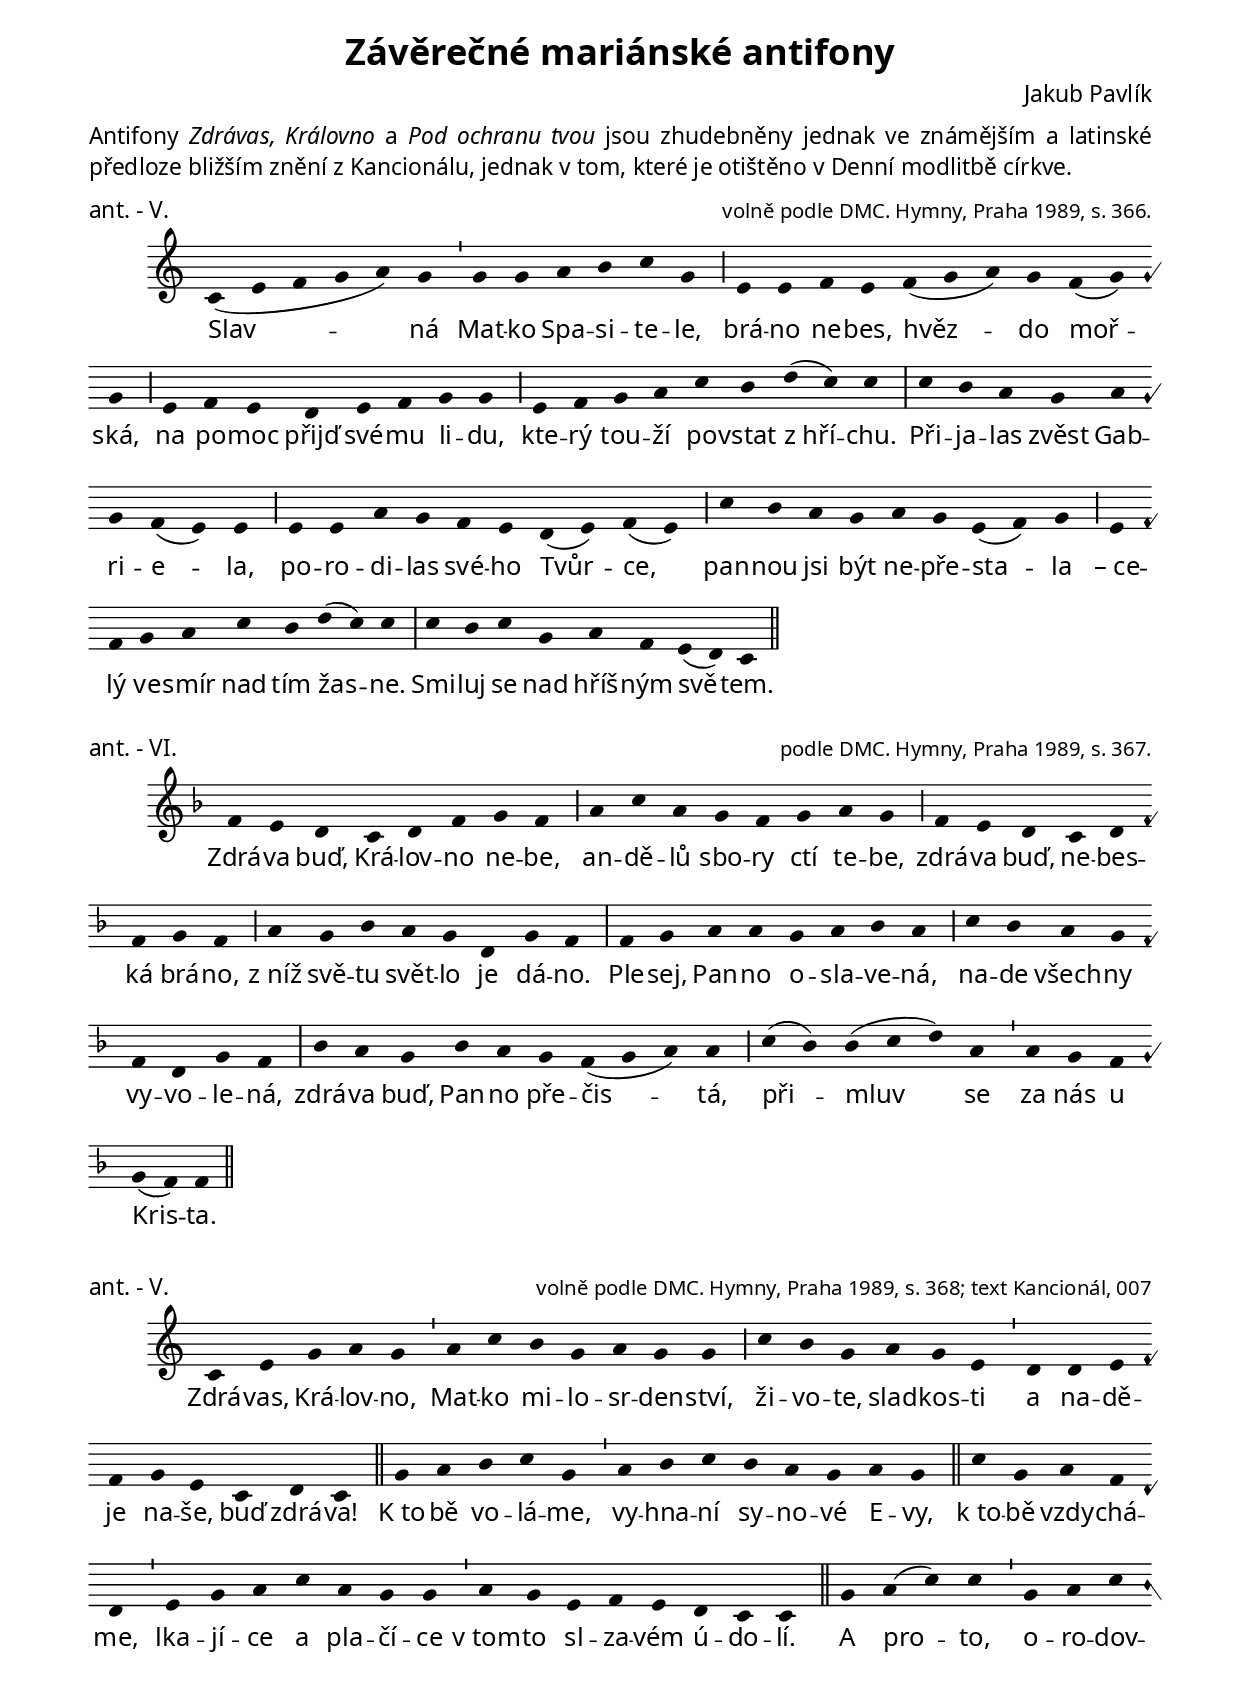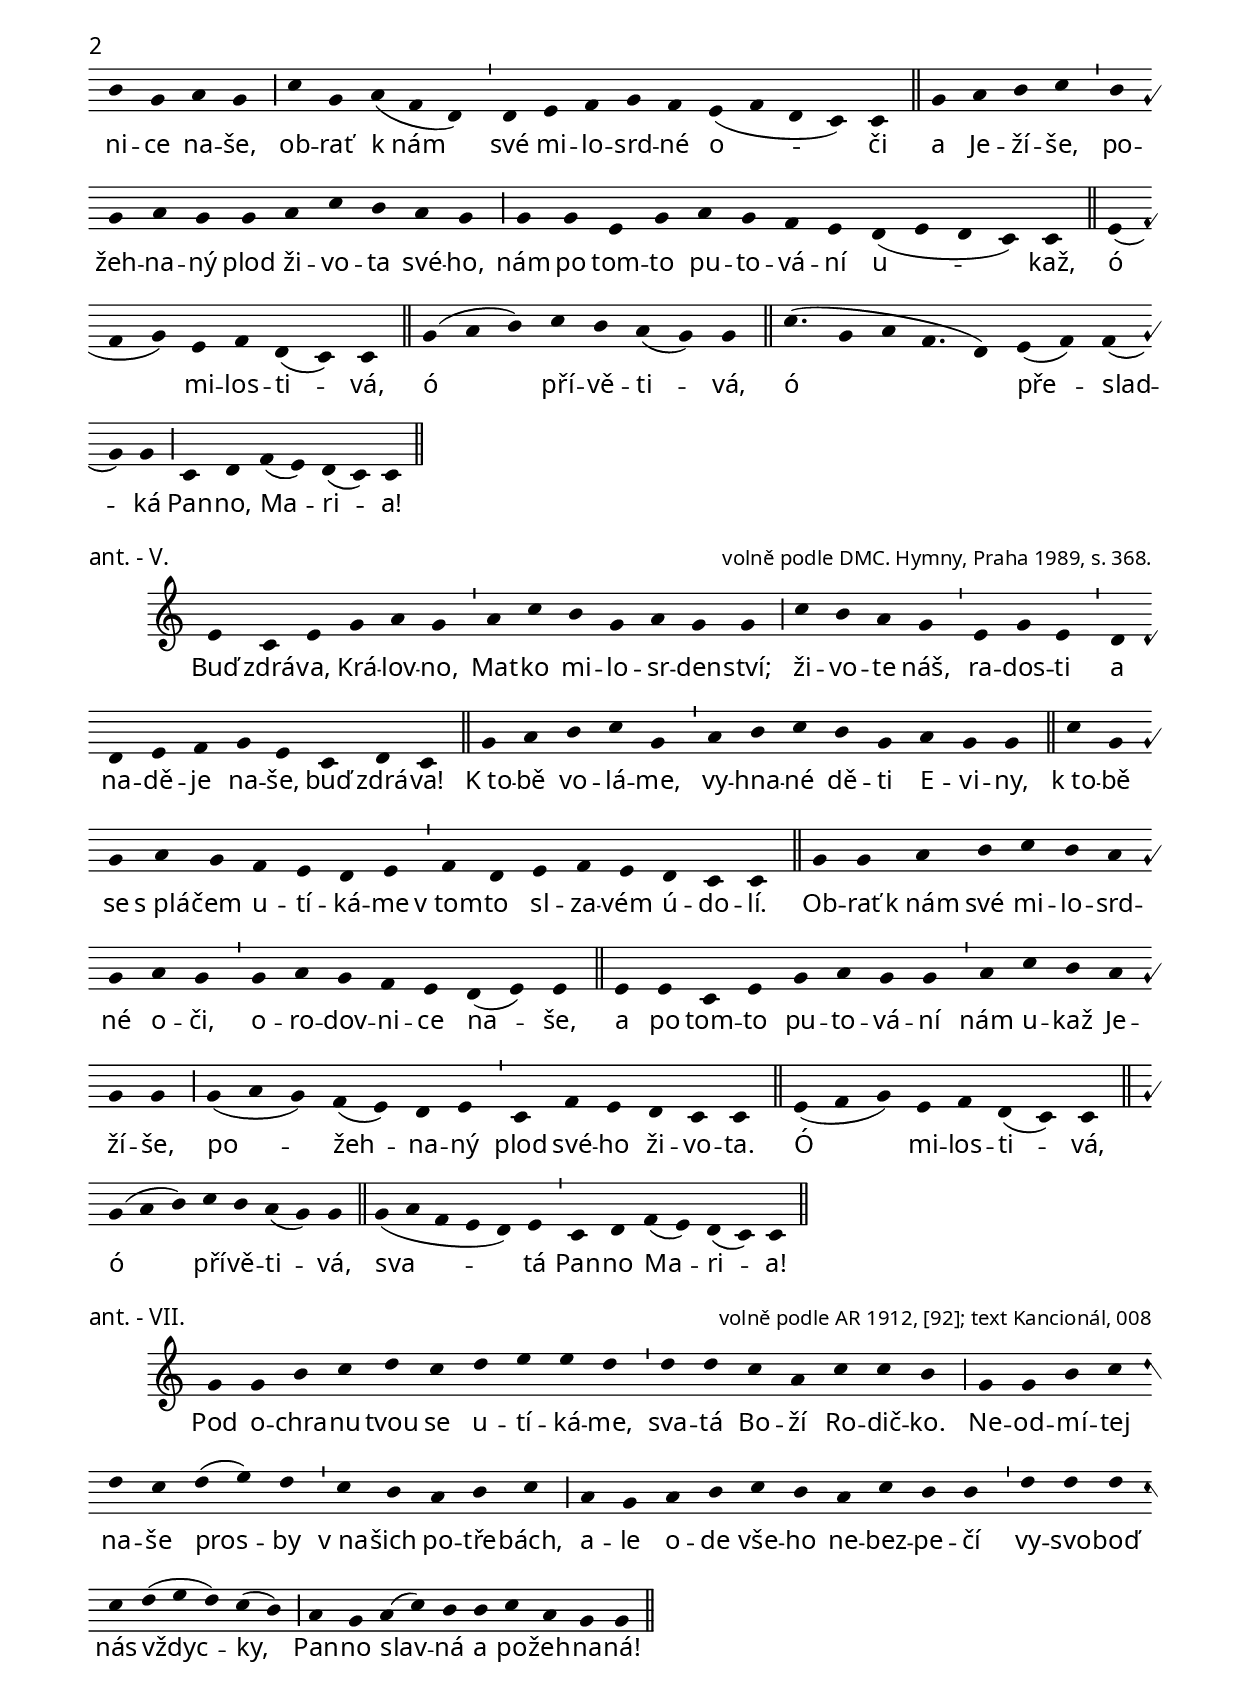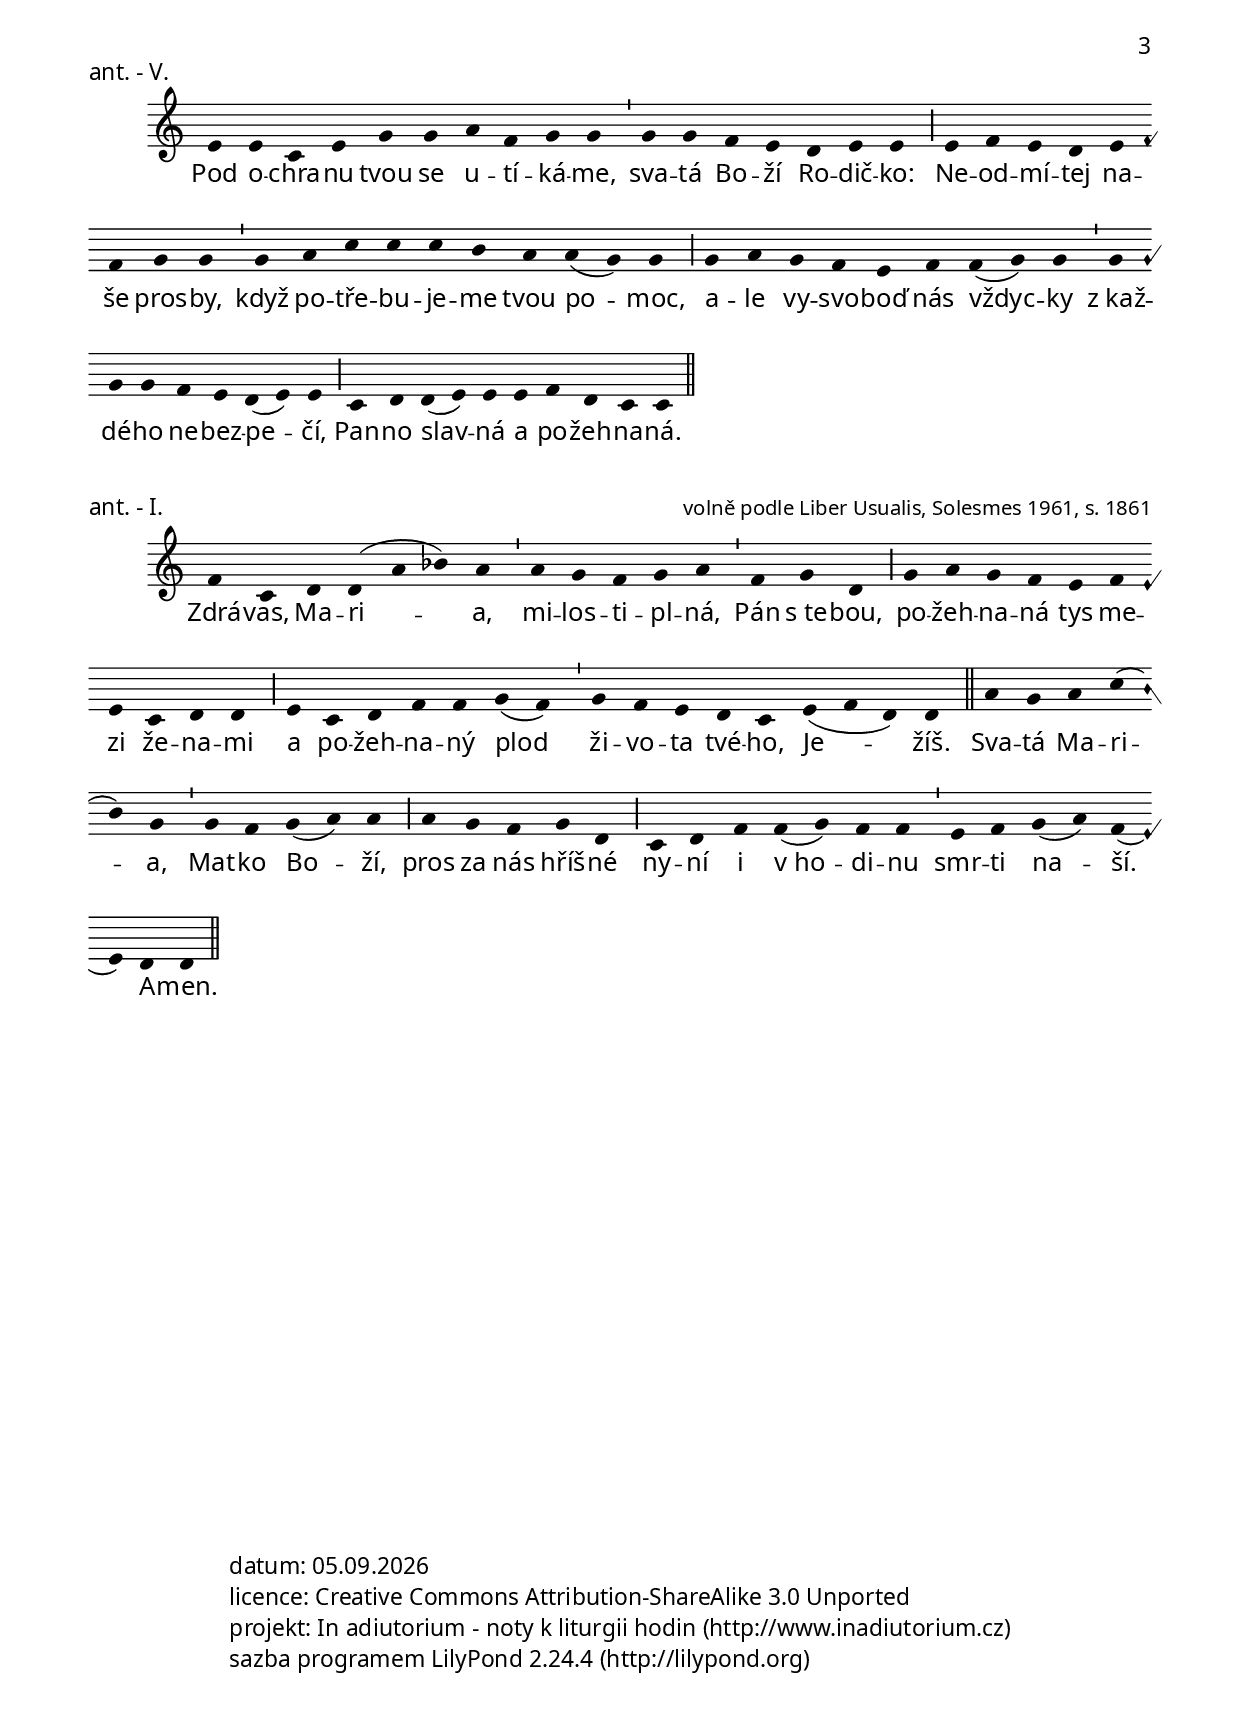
\version "2.17.24"

\header {
  title = "Závěrečné mariánské antifony"
  composer = "Jakub Pavlík"
}

\include "spolecne.ly"

\markup\justify{
  Antifony
  \italic{Zdrávas, Královno} a \italic{Pod ochranu tvou}
  jsou zhudebněny jednak ve známějším a latinské předloze bližším znění
  z Kancionálu, jednak v tom, které je otištěno v Denní modlitbě církve.
}

\score {
  \relative c' {
    \choralniRezim
    c4( e f g a) g \barMin g g a b c g \barMaior
    e e f e f( g a) g f( g) g \barMaior
    e f e d e f g g \barMaior
    e f g a c b d( c) c \barMax
    c b a g a g f( e) e \barMaior
    e e a g f e d( e) f( e) \barMaior
    c' b a g a g e( f) g \barMaior
    e f g a c b d( c) c \barMax
    c b c g a f e( d) c \barFinalis
  }
  \addlyrics {
    Slav -- ná Mat -- ko Spa -- si -- te -- le,
    brá -- no ne -- bes, hvěz -- do moř -- ská,
    na po -- moc přijď své -- mu li -- du,
    kte -- rý tou -- ží po -- vstat z_hří -- chu.

    Při -- ja -- las zvěst Gab -- ri -- e -- la,
    po -- ro -- di -- las své -- ho Tvůr -- ce,
    pan -- nou jsi být ne -- pře -- sta -- la
    –_ce -- lý ve -- smír nad tím žas -- ne.

    Smi -- luj se nad hříš -- ným svě -- tem.
  }
  \header {
    fons_externus = "volně podle DMC. Hymny, Praha 1989, s. 366."
    quid = "ant."
    modus = "V"
    differentia = ""
    psalmus = ""
    id = "alma"
    piece = \markup {\sestavTitulekBezZalmu}
  }
}

\score {
  \relative c' {
    \choralniRezim
    \key f \major

    f4 e d c d f g f \barMaior
    a c a g f g a g \barMaior
    f e d c d f g f \barMaior
    a g bes a g d g f \barMax

    f g a a g a bes a \barMaior
    c bes a g f d g f \barMax
    bes a g bes a g f( g a) a \barMaior
    c( bes) bes( c d) a \barMin a g f g( f) f \barFinalis
  }
  \addlyrics {
    Zdrá -- va buď, Krá -- lov -- no ne -- be,
    an -- dě -- lů sbo -- ry ctí te -- be,
    zdrá -- va buď, ne -- bes -- ká brá -- no,
    z_níž svě -- tu svět -- lo je dá -- no.

    Ple -- sej, Pan -- no o -- sla -- ve -- ná,
    na -- de všech -- ny vy -- vo -- le -- ná,
    zdrá -- va buď, Pan -- no pře -- čis -- tá,
    při -- mluv se za nás u Kris -- ta.
  }
  \header {
    fons_externus = "podle DMC. Hymny, Praha 1989, s. 367."
    quid = "ant."
    modus = "VI"
    differentia = ""
    psalmus = ""
    id = "averegina"
    piece = \markup {\sestavTitulekBezZalmu}
  }
}

\score {
  \relative c' {
    \choralniRezim
    c4 e g a g \barMin
    a c b g a g g \barMaior
    c b g a g e \barMin
    d d e f g e c d c \barFinalis

    g' a b c g \barMin
    a b c b a g a g \barFinalis
    c g a f d \barMin
    e g a c a g g \barMin
    a g e f e d c c \barFinalis

    g' a( c) c \barMin g a c b g a g \barMaior
    c g a( f d) \barMin d e f g f e( f d c) c \barFinalis

    g' a b c \barMin b g a g g a c b a g \barMaior
    g g e g a g f e d( e d c) c \barFinalis

    e( f g) e f d( c) c \barFinalis

    g'( a b) c b a( g) g \barFinalis

    c4.( g4 a f4. d4) e( f) f( g) g \barMaior
    c, d f( e) d( c) c \barFinalis
  }
  \addlyrics {
    Zdrá -- vas, Krá -- lov -- no,
    Mat -- ko mi -- lo -- sr -- den -- ství,
    ži -- vo -- te, slad -- kos -- ti
    a na -- dě -- je na -- še, buď zdrá -- va!

    K_to -- bě vo -- lá -- me,
    vy -- hna -- ní sy -- no -- vé E -- vy,

    k_to -- bě vzdy -- chá -- me,
    lka -- jí -- ce a pla -- čí -- ce
    v_tom -- to sl -- za -- vém ú -- do -- lí.

    A pro -- to, o -- ro -- dov -- ni -- ce na -- še,
    ob -- rať k_nám své mi -- lo -- srd -- né o -- či

    a Je -- ží -- še,
    po -- žeh -- na -- ný plod ži -- vo -- ta své -- ho,
    nám po tom -- to pu -- to -- vá -- ní u -- kaž,

    ó mi -- los -- ti -- vá,

    ó pří -- vě -- ti -- vá,

    ó pře -- slad -- ká Pan -- no, Ma -- ri -- a!
  }
  \header {
    fons_externus = "volně podle DMC. Hymny, Praha 1989, s. 368; text Kancionál, 007"
    quid = "ant."
    modus = "V"
    differentia = ""
    psalmus = ""
    poet = "Jednotný kancionál (30. vyd., 2004) 007"
    id = "salve"
    piece = \markup {\sestavTitulekBezZalmu}
  }
}

\score {
  \relative c' {
    \choralniRezim
    e4 c e g a g \barMin
    a c b g a g g \barMaior
    c b a g \barMin
    e g e \barMin
    d d e f g e c d c \barFinalis

    g' a b c g \barMin
    a b c b g a g g \barFinalis
    c g g a g f e d e \barMin
    f d e f e d c c \barFinalis

    g' g a b c b a g a g \barMin
    g a g f e d( e) e \barFinalis
    e e c e g a g g \barMin
    a c b a g g \barMaior
    g( a g) f( e) d e \barMin
    c f e d c c \barFinalis

    e( f g) e f d( c) c \barFinalis

    g'( a b) c b a( g) g \barFinalis

    g( a f e d) e \barMin
    c d f( e) d( c) c \barFinalis
  }
  \addlyrics {
    Buď zdrá -- va, Krá -- lov -- no,
    Mat -- ko mi -- lo -- sr -- den -- ství;
    ži -- vo -- te náš,
    ra -- dos -- ti
    a na -- dě -- je na -- še, buď zdrá -- va!

    K_to -- bě vo -- lá -- me,
    vy -- hna -- né dě -- ti E -- vi -- ny,

    k_to -- bě se s_plá -- čem u -- tí -- ká -- me
    v_tom -- to sl -- za -- vém ú -- do -- lí.

    Ob -- rať k_nám své mi -- lo -- srd -- né o -- či,
    o -- ro -- dov -- ni -- ce na -- še,

    a po tom -- to pu -- to -- vá -- ní
    nám u -- kaž Je -- ží -- še,
    po -- žeh -- na -- ný
    plod své -- ho ži -- vo -- ta.

    Ó mi -- los -- ti -- vá,

    ó pří -- vě -- ti -- vá,

    sva -- tá
    Pan -- no Ma -- ri -- a!
  }
  \header {
    fons_externus = "volně podle DMC. Hymny, Praha 1989, s. 368."
    quid = "ant."
    modus = "V"
    differentia = ""
    psalmus = ""
    id = "salve2"
    piece = \markup {\sestavTitulekBezZalmu}
  }
}

\score {
  \relative c'' {
    \choralniRezim
    g4 g b c d c d e e d \barMin
    d d c a c c b \barMaior
    g g b c d c d( e) d \barMin
    c b a b c \barMaior
    a g a b c b a c b b \barMin
    d d d c d( e d) c( b) \barMaior
    a g a( c) b b c a g g \barFinalis
  }
  \addlyrics {
    Pod o -- chra -- nu tvou se u -- tí -- ká -- me,
    sva -- tá Bo -- ží Ro -- dič -- ko.
    Ne -- od -- mí -- tej na -- še pros -- by
    v_na -- šich po -- tře -- bách,
    a -- le o -- de vše -- ho ne -- bez -- pe -- čí
    vy -- svo -- boď nás vždyc -- ky,
    Pan -- no slav -- ná a po -- žeh -- na -- ná!
  }
  \header {
    fons_externus = "volně podle AR 1912, [92]; text Kancionál, 008"
    quid = "ant."
    modus = "VII"
    differentia = ""
    psalmus = ""
    poet = "Jednotný kancionál (30. vyd., 2004) 008 - jen první část, odpovídající tomu, co jako text mariánské antifony uvádí DMC"
    id = "subtuum"
    piece = \markup {\sestavTitulekBezZalmu}
  }
}

\score {
  \relative c' {
    \choralniRezim
    e4 e c e g g a f g g \barMin
    g g f e d e e \barMaior
    e f e d e f g g \barMin
    g a c c c b a a( g) g \barMaior
    g a g f e f f( g) g \barMin
    g g g f e d( e) e \barMaior
    c d d( e) e e f d c c \barFinalis
  }
  \addlyrics {
    Pod o -- chra -- nu tvou se u -- tí -- ká -- me,
    sva -- tá Bo -- ží Ro -- dič -- ko:
    Ne -- od -- mí -- tej na -- še pros -- by,
    když po -- tře -- bu -- je -- me tvou po -- moc,
    a -- le vy -- svo -- boď nás vždyc -- ky
    z_kaž -- dé -- ho ne -- bez -- pe -- čí,
    Pan -- no slav -- ná a po -- žeh -- na -- ná.
  }
  \header {
    quid = "ant."
    modus = "V"
    differentia = ""
    psalmus = ""
    id = "subtuum2"
    piece = \markup {\sestavTitulekBezZalmu}
  }
}

\score {
  \relative c' {
    \choralniRezim
    f4 c d d( a' bes) a \barMin
    a g f g a \barMin
    f g d \barMaior

    g a g f e f e c d d \barMaior
    e c d f f g( f) \barMin
    g f e d c e( f d) d \barFinalis

    a'4 g a c( b) g \barMin
    g f g( a) a \barMaior
    a g f g d \barMaior
    c d f f( g) f f \barMin
    e f g( a) f( e) d d \barFinalis
  }
  \addlyrics {
    Zdrá -- vas, Ma -- ri -- a,
    mi -- los -- ti -- pl -- ná,
    Pán s_te -- bou,

    po -- žeh -- na -- ná tys me -- zi že -- na -- mi
    a po -- žeh -- na -- ný plod
    ži -- vo -- ta tvé -- ho, Je -- žíš.

    Sva -- tá Ma -- ri -- a,
    Mat -- ko Bo -- ží,
    pros za nás hříš -- né
    ny -- ní i v_ho -- di -- nu
    smr -- ti na -- ší. A -- men.
  }
  \header {
    fons_externus = "volně podle Liber Usualis, Solesmes 1961, s. 1861"
    % http://gregobase.selapa.net/chant.php?id=1860
    quid = "ant."
    modus = "I"
    differentia = ""
    psalmus = ""
    fial = "sanktoral/1208pmpocatebezposkvrny.ly#2ne-amag?zacatek"
    id = "avemaria"
    piece = \markup {\sestavTitulekBezZalmu}
  }
}